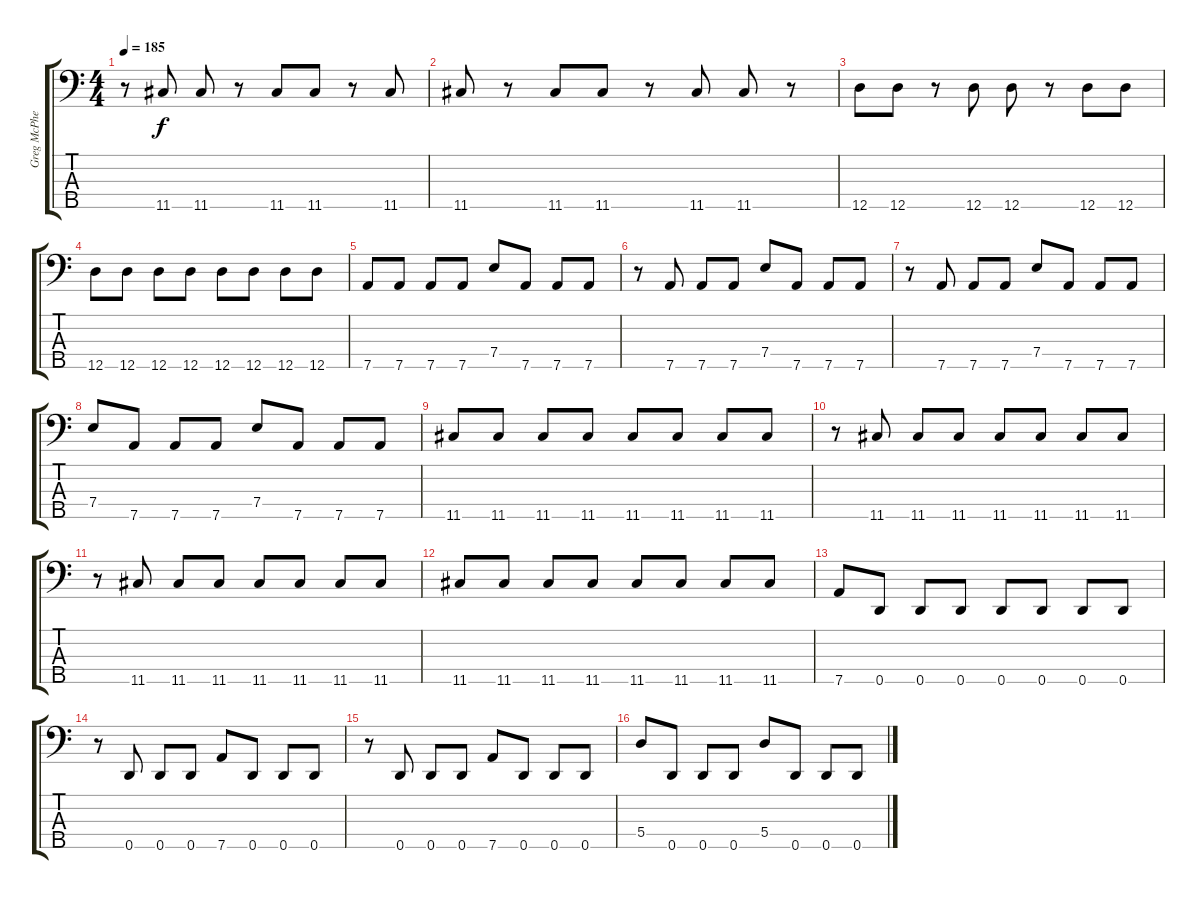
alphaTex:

\track ("Greg McPherson" "Greg McPhe") {instrument electricbasspick}
\staff {score tabs}
\tuning (B2 G2 D2 A1 D1) {hide}
\ts (4 4)
\tempo 185
\clef f4
\ks c
r.8{dy f} 11.5.8 11.5.8 r.8 11.5.8 11.5.8 r.8 11.5.8 |
11.5.8 r.8 11.5.8 11.5.8 r.8 11.5.8 11.5.8 r.8 |
12.5.8 12.5.8 r.8 12.5.8 12.5.8 r.8 12.5.8 12.5.8 |
12.5.8 12.5.8 12.5.8 12.5.8 12.5.8 12.5.8 12.5.8 12.5.8 |
7.5.8 7.5.8 7.5.8 7.5.8 7.4.8 7.5.8 7.5.8 7.5.8 |
r.8 7.5.8 7.5.8 7.5.8 7.4.8 7.5.8 7.5.8 7.5.8 |
r.8 7.5.8 7.5.8 7.5.8 7.4.8 7.5.8 7.5.8 7.5.8 |
7.4.8 7.5.8 7.5.8 7.5.8 7.4.8 7.5.8 7.5.8 7.5.8 |
11.5.8 11.5.8 11.5.8 11.5.8 11.5.8 11.5.8 11.5.8 11.5.8 |
r.8 11.5.8 11.5.8 11.5.8 11.5.8 11.5.8 11.5.8 11.5.8 |
r.8 11.5.8 11.5.8 11.5.8 11.5.8 11.5.8 11.5.8 11.5.8 |
11.5.8 11.5.8 11.5.8 11.5.8 11.5.8 11.5.8 11.5.8 11.5.8 |
7.5.8 0.5.8 0.5.8 0.5.8 0.5.8 0.5.8 0.5.8 0.5.8 |
r.8 0.5.8 0.5.8 0.5.8 7.5.8 0.5.8 0.5.8 0.5.8 |
r.8 0.5.8 0.5.8 0.5.8 7.5.8 0.5.8 0.5.8 0.5.8 |
5.4.8 0.5.8 0.5.8 0.5.8 5.4.8 0.5.8 0.5.8 0.5.8
